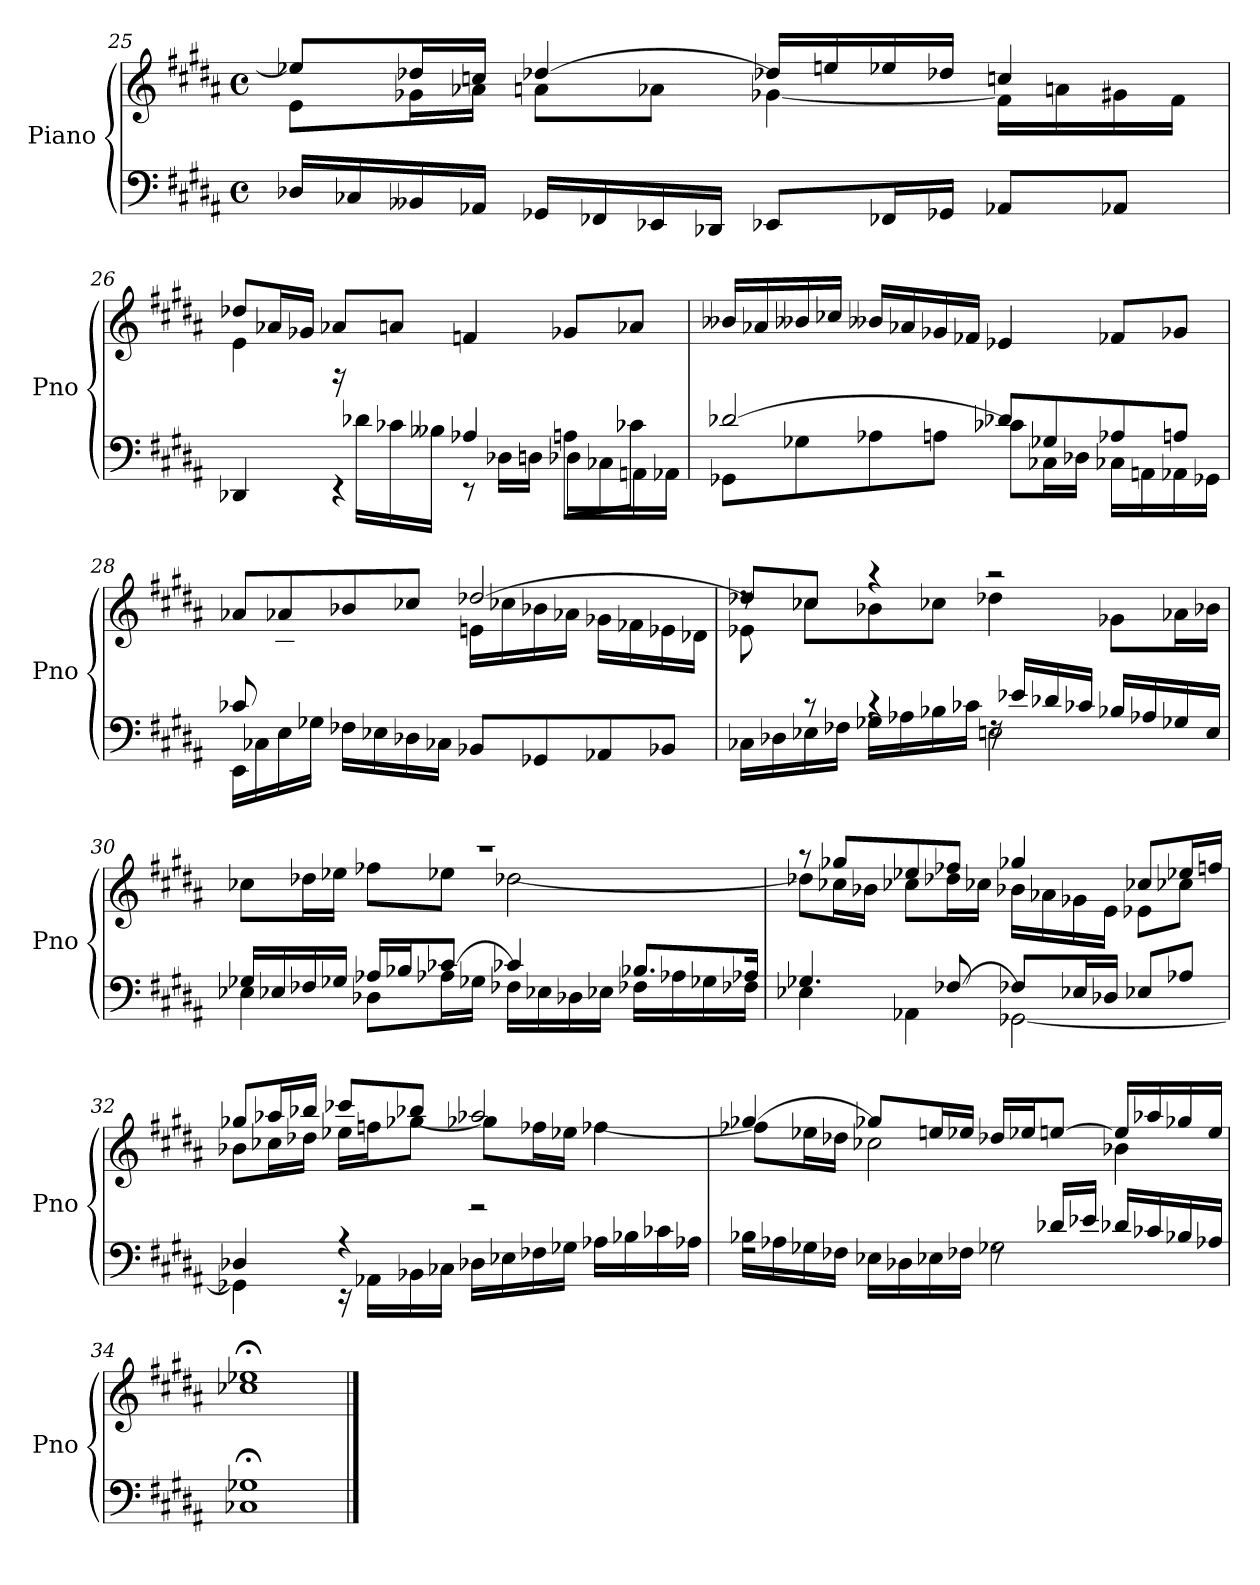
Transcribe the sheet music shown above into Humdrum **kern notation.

**kern	**kern
*part1	*part1
*staff2	*staff1
*I"Piano	*
*I'Pno	*
!!LO:LB:g=z
*clefF4	*clefG2
*k[f#c#g#d#a#]	*k[f#c#g#d#a#]
*M4/4	*M4/4
*met(c)	*met(c)
=25	=25
*	*^
16D-Xi/LL	8ee-Xi/L]	8e\L
16C-Xi/	.	.
16BB--Xj/	16dd-Xi/L	16g-Xi\L
16AA-Xi/JJ	16ccni/JJ	16a-Xi\JJ
16GG-Xi/LL	[4dd-Xi/	8an\L
16FF-Xi/	.	.
16EE-Xi/	.	8a-Xi\J
16DD-Xi/JJ	.	.
8EE-Xi/L	16dd-Xi/LL]	[4g-Xi\
.	16ee/	.
16FF-Xi/L	16ee-Xi/	.
16GG-Xi/JJ	16dd-Xi/JJ	.
8AA-Xi/L	4ccni/	16f#\LL]
.	.	16an\
8AA-Xi/J	.	16g#Z\
.	.	16f#\JJ
!!LO:PB:g=z	!!
=26	=26	=26
*^	*	*
4ryy	4DD-Xi/	8dd-Xi/L	4e\
.	.	16a-Xi/L	.
.	.	16g-Xi/JJ	.
16ryy	4r	8a-Xi/L	16rF
16d-Xi\LL	.	.	2ryy
16c-Xi\	.	8an/J	.
16B--Xj\JJ	.	.	.
4A-Xi/	8r	4fni/	.
.	16D-Xi\LL	.	.
.	16Dn\JJ	.	.
8An\L	16D-Xi\LL	8g-Xi/L	.
.	16C-Xi\	.	8.ryy
8c-Xi\J	16AAn\	8a-Xi/J	.
.	16AA-Xi\JJ	.	.
*	*	*v	*v
=27	=27	=27
[2d-Xi/	8GG-Xi\L	16b--Xj/LL
.	.	16a-Xi/
.	8G-Xi\	16b--Xj/
.	.	16cc-Xi/JJ
.	8A-Xi\	16b--Xj/LL
.	.	16a-Xi/
.	8An\J	16g-Xi/
.	.	16f-Xj/JJ
8d-Xi/L]	8c-Xi\L	4e-Xi/
8G-Xi/	16C-Xi\L	.
.	16D-Xi\JJ	.
8A-Xi/	16C-Xi\LL	8f-Xj/L
.	16AAn\	.
8An/J	16AA-Xi\	8g-Xi/J
.	16GG-Xi\JJ	.
!!LO:LB:g=z
=28	=28	=28
*	*	*^
8c-Xi/L	16EE\LL	8a-Xi/L	8ryy
.	16C-Xi\	.	.
2..ryy	16E\	8a-Xi/	8c-Xi\
.	16G-Xi\JJ	.	.
.	16F-Xj\LL	8b-Xi/	8d-Xi\
.	16E-Xi\	.	.
.	16D-Xi\	8cc-Xi/J	8e-Xi\J
.	16C-Xi\JJ	.	.
.	8BB-Xi/L	[2dd-Xi/	16e\LL
.	.	.	16cc-Xi\
.	8GG-Xi/	.	16b-Xi\
.	.	.	16a-Xi\JJ
.	8AA-Xi/	.	16g-Xi\LL
.	.	.	16f-Xi\
.	8BB-Xi/J	.	16e-Xi\
.	.	.	16d-Xi\JJ
!!LO:LB:g=z
=29	=29	=29	=29
*	*	*	*^
8ryy	16C-Xi\LL	8dd-Xi/L]	8rdd	8e-Xi\
.	16D-Xi\	.	.	.
8rc	16E-Xi\	8cc-Xi/J	8cc-Xi\L	2..ryy
.	16F-Xj\JJ	.	.	.
4rc	16G-Xi\LL	4r	8b-Xi\	.
.	16A-Xi\	.	.	.
.	16B-Xi\	.	8cc-Xi\J	.
.	16c-Xi\JJ	.	.	.
16rF	2E\	2r	4dd-Xi\	.
16e-Xi/LL	.	.	.	.
16d-Xi/	.	.	.	.
16c-Xi/JJ	.	.	.	.
16B-Xi/LL	.	.	8g-Xi\L	.
16A-Xi/	.	.	.	.
16G-Xi/	.	.	16a-Xi\L	.
16E/JJ	.	.	16b-Xi\JJ	.
*	*	*	*v	*v
=30	=30	=30	=30
16G-Xi/LL	4E-Xi\	1r	8cc-Xi\L
16E-Xi/	.	.	.
16F-Xj/	.	.	16dd-Xi\L
16G-Xi/JJ	.	.	16ee-Xi\JJ
16A-Xi/LL	8D-Xi\L	.	8ff-Xi\L
16B-Xi/J	.	.	.
[8c-Xi/J	16A-Xi\L	.	8ee-Xi\J
.	16G-Xi\JJ	.	.
4c-Xi/]	16F-Xi\LL	.	[2dd-Xi\
.	16E-Xi\	.	.
.	16D-Xi\	.	.
.	16E-Xi\JJ	.	.
8.B-Xi/L	16F-Xi\LL	.	.
.	16A-Xi\	.	.
.	16G-Xi\	.	.
16A-Xi/Jk	16F-Xi\JJ	.	.
=31	=31	=31	=31
4.G-Xi/	4E-Xi\	8r	8dd-Xi\L]
.	.	8gg-Xi/L	16cc-Xi\L
.	.	.	16b-Xi\JJ
.	4AA-Xi\	8ee-Xi/	8cc-Xi\L
[8F-Xi/	.	8ff-Xi/J	16dd-Xi\L
.	.	.	16cc-Xi\JJ
8F-Xi/L]	[2GG-Xi\	4gg-Xi/	16b-Xi\LL
.	.	.	16a-Xi\
16E-Xi/L	.	.	16g-Xi\
16D-Xi/JJ	.	.	16e\JJ
8E-Xi/L	.	8cc-Xi/L	8e-Xi\L
8A-Xi/J	.	16ee-Xi/L	8cc-Xi\J
.	.	16ffni/JJ	.
!!LO:LB:g=z	!!
=32	=32	=32	=32
4D-Xi/	4GG-Xi\]	8gg-Xi/L	8b-Xi\L
.	.	16aa-Xi/L	16cc-Xi\L
.	.	16bb-Xi/JJ	16dd-Xi\JJ
4r	16r	8ccc-Xi/L	16ee-Xi\LL
.	16AA-Xi\LL	.	16ffni\J
.	16BB-Xi\	8bb-Xi/J	[8gg-Xi\J
.	16C-Xi\JJ	.	.
2r	16D-Xi\LL	2aa-Xi/	8gg-Xi\L]
.	16E-Xi\	.	.
.	16F-Xi\	.	16ff-Xj\L
.	16G-Xi\JJ	.	16ee-Xi\JJ
.	16A-Xi\LL	.	[4ff-Xj\
.	16B-Xi\	.	.
.	16c-Xi\	.	.
.	16A-Xi\JJ	.	.
=33	=33	=33	=33
2rF	16B-Xi\LL	[4gg-Xi/	8ff-Xj\L]
.	16A-Xi\	.	.
.	16G-Xi\	.	16ee-Xi\L
.	16F-Xi\JJ	.	16dd-Xi\JJ
.	16E-Xi\LL	8gg-Xi/L]	2cc-Xi\
.	16D-Xi\	.	.
.	16E-Xi\	16ee/L	.
.	16F-Xi\JJ	16ee-Xi/JJ	.
8rF	2G-Xi\	16dd-Xi/LL	.
.	.	16ee-Xi/J	.
16d-Xi/LL	.	[8ee/J	.
16e-Xi/JJ	.	.	.
16d-Xi/LL	.	16ee/LL]	4b-Xi\
16c-Xi/	.	16aa-Xi/	.
16B-Xi/	.	16gg-Xi/	.
16A-Xi/JJ	.	16ee/JJ	.
*v	*v	*	*
*	*v	*v
=34	=34
1C-Xi; 1G-Xi;	1cc-Xi;< 1ee-Xi;<
==	==
*-	*-
